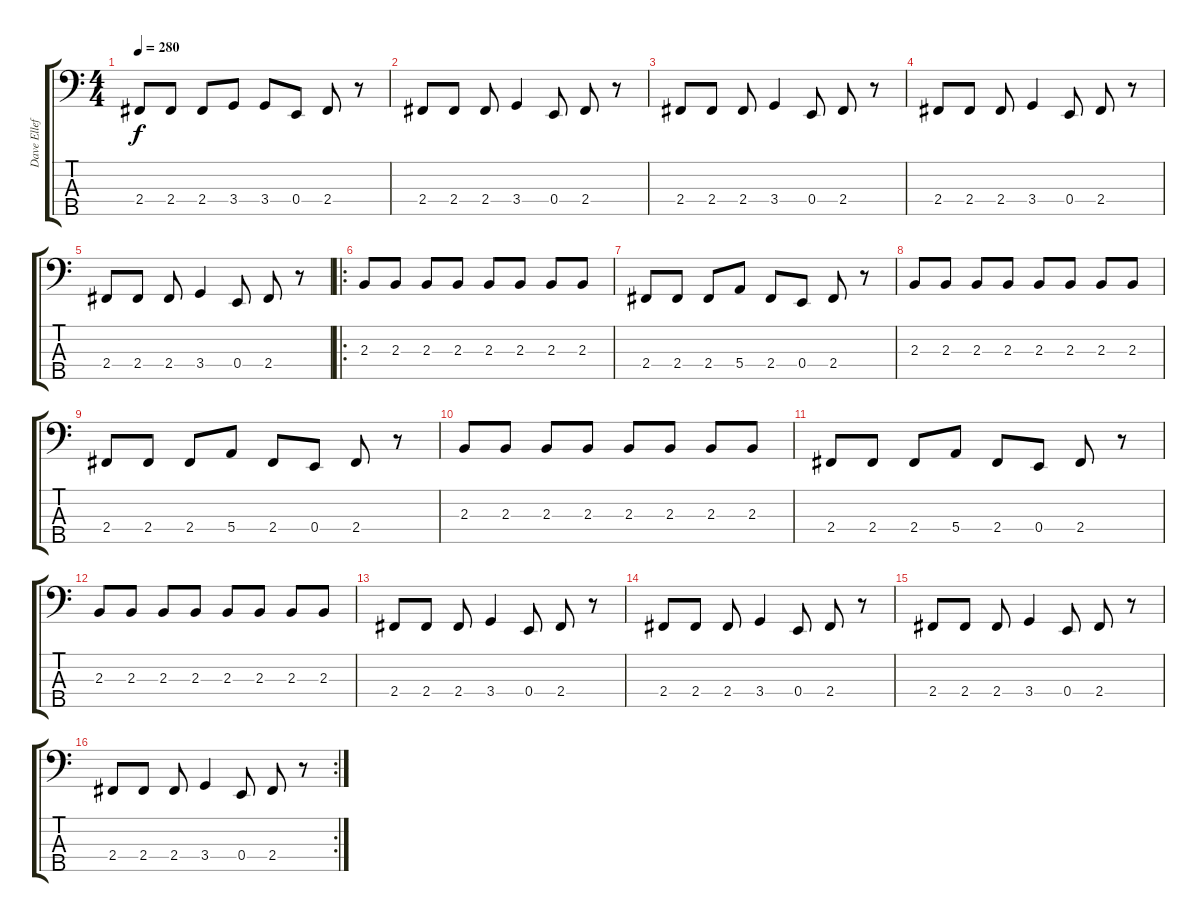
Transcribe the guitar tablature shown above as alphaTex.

\track ("Dave Ellefson" "Dave Ellef") {instrument electricbasspick}
\staff {score tabs}
\tuning (G2 D2 A1 E1 B0) {hide}
\ts (4 4)
\tempo 280
\clef f4
\ks c
2.4.8{dy f} 2.4.8 2.4.8 3.4.8 3.4.8 0.4.8 2.4.8 r.8 |
2.4.8 2.4.8 2.4.8 3.4.4 0.4.8 2.4.8 r.8 |
2.4.8 2.4.8 2.4.8 3.4.4 0.4.8 2.4.8 r.8 |
2.4.8 2.4.8 2.4.8 3.4.4 0.4.8 2.4.8 r.8 |
2.4.8 2.4.8 2.4.8 3.4.4 0.4.8 2.4.8 r.8 |
\ro
2.3.8 2.3.8 2.3.8 2.3.8 2.3.8 2.3.8 2.3.8 2.3.8 |
2.4.8 2.4.8 2.4.8 5.4.8 2.4.8 0.4.8 2.4.8 r.8 |
2.3.8 2.3.8 2.3.8 2.3.8 2.3.8 2.3.8 2.3.8 2.3.8 |
2.4.8 2.4.8 2.4.8 5.4.8 2.4.8 0.4.8 2.4.8 r.8 |
2.3.8 2.3.8 2.3.8 2.3.8 2.3.8 2.3.8 2.3.8 2.3.8 |
2.4.8 2.4.8 2.4.8 5.4.8 2.4.8 0.4.8 2.4.8 r.8 |
2.3.8 2.3.8 2.3.8 2.3.8 2.3.8 2.3.8 2.3.8 2.3.8 |
2.4.8 2.4.8 2.4.8 3.4.4 0.4.8 2.4.8 r.8 |
2.4.8 2.4.8 2.4.8 3.4.4 0.4.8 2.4.8 r.8 |
2.4.8 2.4.8 2.4.8 3.4.4 0.4.8 2.4.8 r.8 |
\rc 2
2.4.8 2.4.8 2.4.8 3.4.4 0.4.8 2.4.8 r.8
